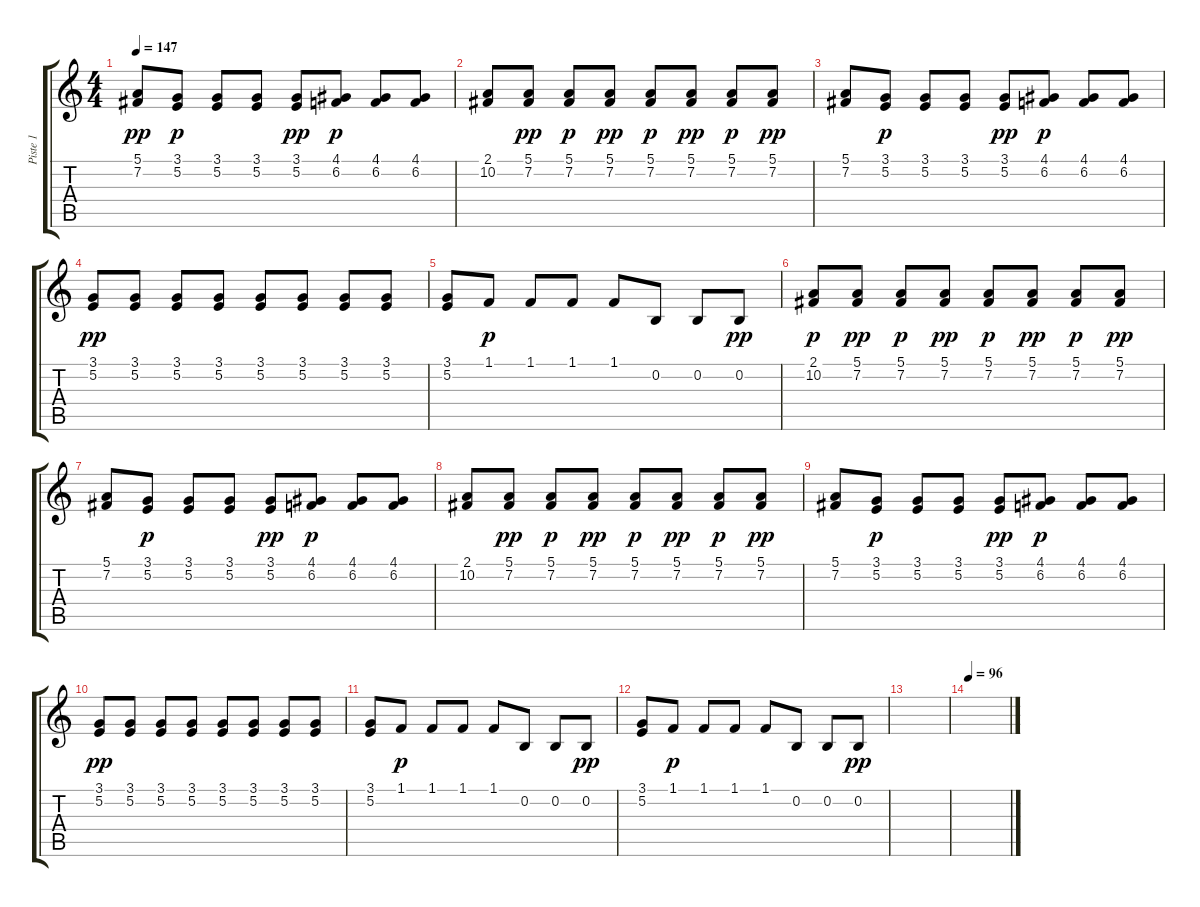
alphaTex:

\track ("Piste 1" "Piste 1") {instrument clavinet}
\staff {score tabs}
\tuning (E4 B3 G3 D3 A2 E2) {hide}
\ts (4 4)
\tempo 147
\clef g2
\ks c
(5.1 7.2).8{dy pp} (3.1 5.2).8{dy p} (3.1 5.2).8 (3.1 5.2).8 (3.1 5.2).8{dy pp} (4.1 6.2).8{dy p} (4.1 6.2).8 (4.1 6.2).8 |
(2.1 10.2).8 (5.1 7.2).8{dy pp} (5.1 7.2).8{dy p} (5.1 7.2).8{dy pp} (5.1 7.2).8{dy p} (5.1 7.2).8{dy pp} (5.1 7.2).8{dy p} (5.1 7.2).8{dy pp} |
(5.1 7.2).8 (3.1 5.2).8{dy p} (3.1 5.2).8 (3.1 5.2).8 (3.1 5.2).8{dy pp} (4.1 6.2).8{dy p} (4.1 6.2).8 (4.1 6.2).8 |
(3.1 5.2).8{dy pp} (3.1 5.2).8 (3.1 5.2).8 (3.1 5.2).8 (3.1 5.2).8 (3.1 5.2).8 (3.1 5.2).8 (3.1 5.2).8 |
(3.1 5.2).8 1.1.8{dy p} 1.1.8 1.1.8 1.1.8 0.2.8 0.2.8 0.2.8{dy pp} |
(2.1 10.2).8{dy p} (5.1 7.2).8{dy pp} (5.1 7.2).8{dy p} (5.1 7.2).8{dy pp} (5.1 7.2).8{dy p} (5.1 7.2).8{dy pp} (5.1 7.2).8{dy p} (5.1 7.2).8{dy pp} |
(5.1 7.2).8 (3.1 5.2).8{dy p} (3.1 5.2).8 (3.1 5.2).8 (3.1 5.2).8{dy pp} (4.1 6.2).8{dy p} (4.1 6.2).8 (4.1 6.2).8 |
(2.1 10.2).8 (5.1 7.2).8{dy pp} (5.1 7.2).8{dy p} (5.1 7.2).8{dy pp} (5.1 7.2).8{dy p} (5.1 7.2).8{dy pp} (5.1 7.2).8{dy p} (5.1 7.2).8{dy pp} |
(5.1 7.2).8 (3.1 5.2).8{dy p} (3.1 5.2).8 (3.1 5.2).8 (3.1 5.2).8{dy pp} (4.1 6.2).8{dy p} (4.1 6.2).8 (4.1 6.2).8 |
(3.1 5.2).8{dy pp} (3.1 5.2).8 (3.1 5.2).8 (3.1 5.2).8 (3.1 5.2).8 (3.1 5.2).8 (3.1 5.2).8 (3.1 5.2).8 |
(3.1 5.2).8 1.1.8{dy p} 1.1.8 1.1.8 1.1.8 0.2.8 0.2.8 0.2.8{dy pp} |
(3.1 5.2).8 1.1.8{dy p} 1.1.8 1.1.8 1.1.8 0.2.8 0.2.8 0.2.8{dy pp} |
|
\tempo 96
